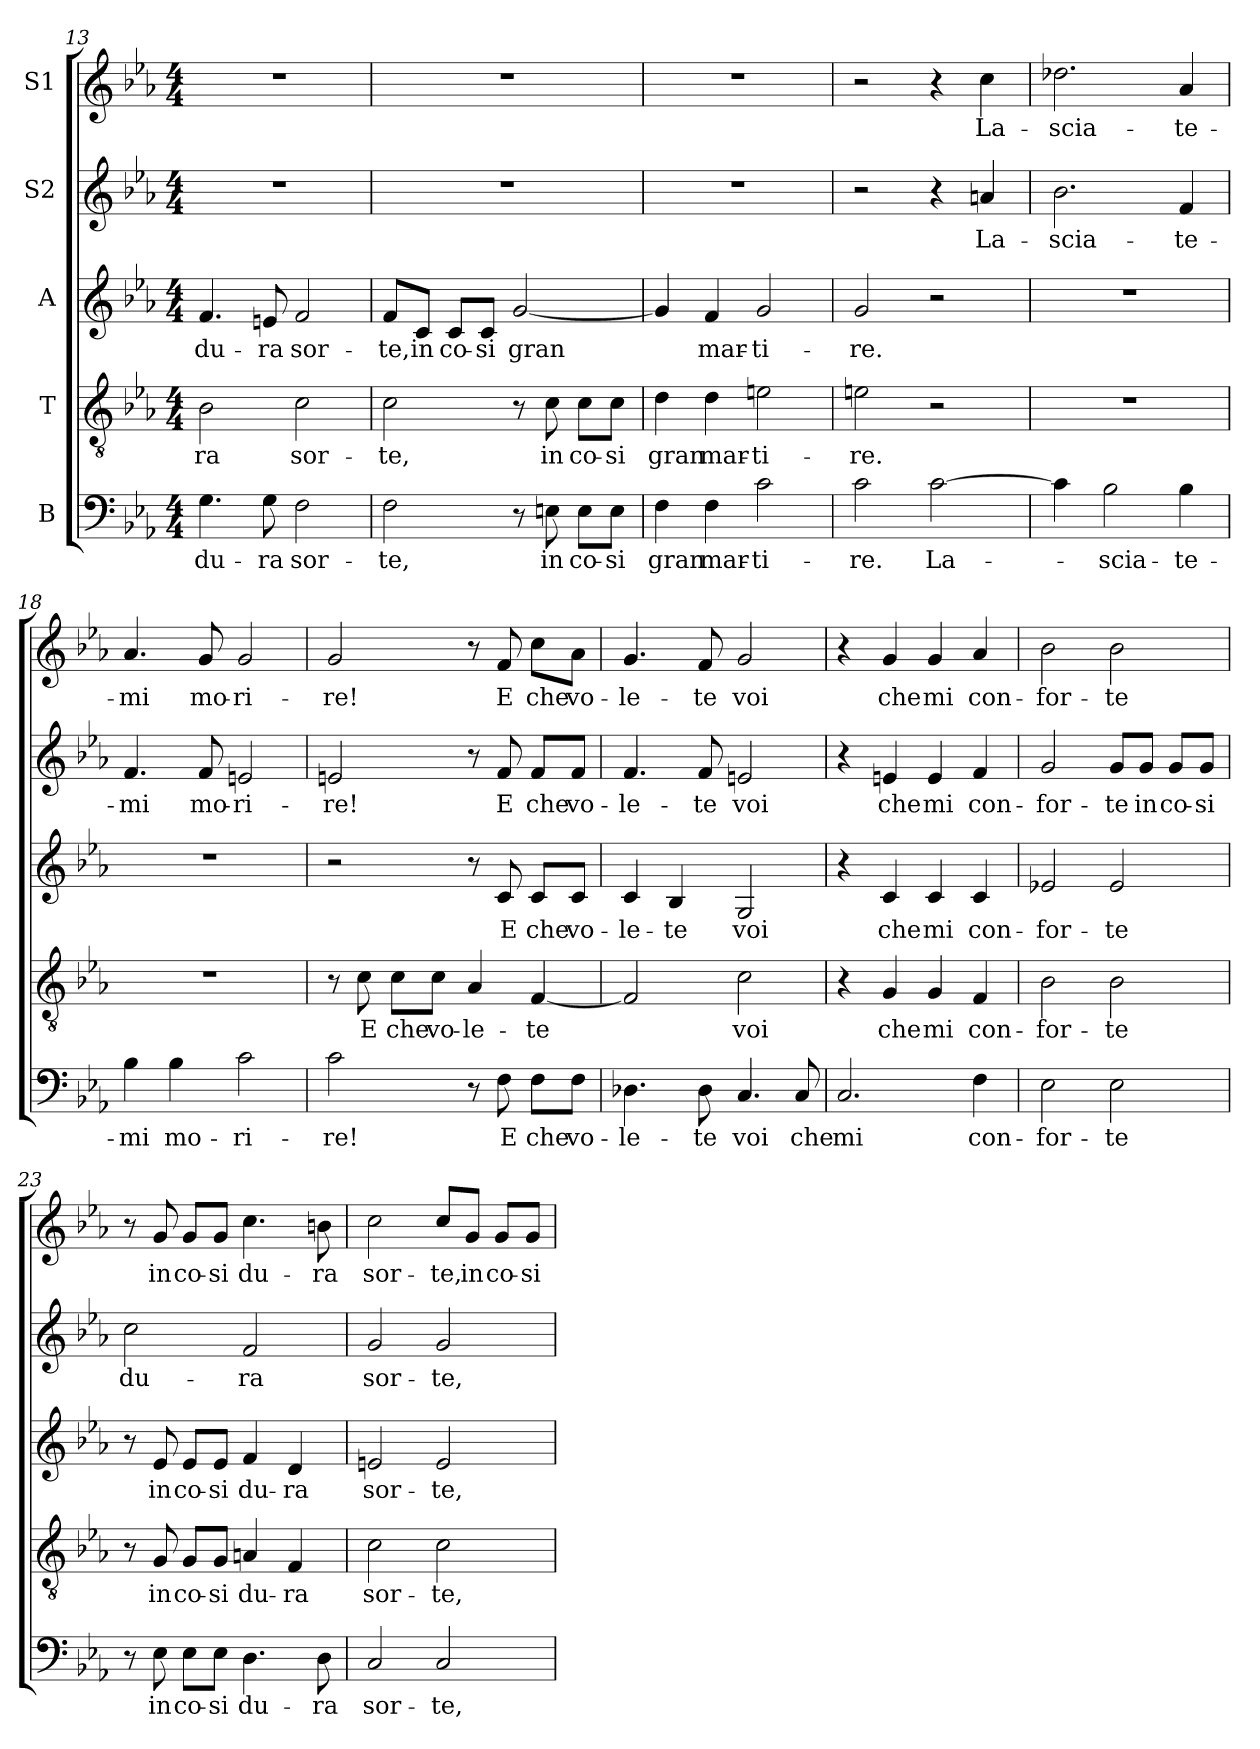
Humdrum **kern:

**kern	**text	**kern	**text	**kern	**text	**kern	**text	**kern	**text
*part5	*part5	*part4	*part4	*part3	*part3	*part2	*part2	*part1	*part1
*staff5	*staff5	*staff4	*staff4	*staff3	*staff3	*staff2	*staff2	*staff1	*staff1
*I"B	*	*I"T	*	*I"A	*	*I"S2	*	*I"S1	*
*clefF4	*	*clefGv2	*	*clefG2	*	*clefG2	*	*clefG2	*
*k[b-e-a-]	*	*k[b-e-a-]	*	*k[b-e-a-]	*	*k[b-e-a-]	*	*k[b-e-a-]	*
*M4/4	*	*M4/4	*	*M4/4	*	*M4/4	*	*M4/4	*
=13	=13	=13	=13	=13	=13	=13	=13	=13	=13
!	!LO:LY:b	!	!LO:LY:b	!	!LO:LY:b	!	!	!	!
4.G\	du-	2B-\	-ra	4.f/	du-	1r	.	1r	.
!	!LO:LY:b	!	!	!	!LO:LY:b	!	!	!	!
8G\	-ra	.	.	8en/	-ra	.	.	.	.
!	!LO:LY:b	!	!LO:LY:b	!	!LO:LY:b	!	!	!	!
2F\	sor-	2c\	sor-	2f/	sor-	.	.	.	.
=14	=14	=14	=14	=14	=14	=14	=14	=14	=14
!	!LO:LY:b	!	!LO:LY:b	!	!LO:LY:b	!	!	!	!
2F\	-te,	2c\	-te,	8f/L	-te,	1r	.	1r	.
!	!	!	!	!	!LO:LY:b	!	!	!	!
.	.	.	.	8c/J	in	.	.	.	.
!	!	!	!	!	!LO:LY:b	!	!	!	!
.	.	.	.	8c/L	co-	.	.	.	.
!	!	!	!	!	!LO:LY:b	!	!	!	!
.	.	.	.	8c/J	-si	.	.	.	.
!	!	!	!	!	!LO:LY:b	!	!	!	!
8r	.	8r	.	[2g/	gran	.	.	.	.
!	!LO:LY:b	!	!LO:LY:b	!	!	!	!	!	!
8En\	in	8c\	in	.	.	.	.	.	.
!	!LO:LY:b	!	!LO:LY:b	!	!	!	!	!	!
8E\L	co-	8c\L	co-	.	.	.	.	.	.
!	!LO:LY:b	!	!LO:LY:b	!	!	!	!	!	!
8E\J	-si	8c\J	-si	.	.	.	.	.	.
=15	=15	=15	=15	=15	=15	=15	=15	=15	=15
!	!LO:LY:b	!	!LO:LY:b	!	!	!	!	!	!
4F\	gran	4d\	gran	4g/]	.	1r	.	1r	.
!	!LO:LY:b	!	!LO:LY:b	!	!LO:LY:b	!	!	!	!
4F\	mar-	4d\	mar-	4f/	mar-	.	.	.	.
!	!LO:LY:b	!	!LO:LY:b	!	!LO:LY:b	!	!	!	!
2c\	-ti-	2en\	-ti-	2g/	-ti-	.	.	.	.
!!LO:PB:g=z
=16	=16	=16	=16	=16	=16	=16	=16	=16	=16
!	!LO:LY:b	!	!LO:LY:b	!	!LO:LY:b	!	!	!	!
2c\	-re.	2en\	-re.	2g/	-re.	2r	.	2r	.
!	!LO:LY:b	!	!	!	!	!	!	!	!
[2c\	La-	2r	.	2r	.	4r	.	4r	.
!	!	!	!	!	!	!	!LO:LY:b	!	!LO:LY:b
.	.	.	.	.	.	4an/	La-	4cc\	La-
=17	=17	=17	=17	=17	=17	=17	=17	=17	=17
!	!	!	!	!	!	!	!LO:LY:b	!	!LO:LY:b
4c\]	.	1r	.	1r	.	2.b-\	-scia-	2.dd-X\	-scia-
!	!LO:LY:b	!	!	!	!	!	!	!	!
2B-\	-scia-	.	.	.	.	.	.	.	.
!	!LO:LY:b	!	!	!	!	!	!LO:LY:b	!	!LO:LY:b
4B-\	-te-	.	.	.	.	4f/	-te-	4a-/	-te-
=18	=18	=18	=18	=18	=18	=18	=18	=18	=18
!	!LO:LY:b	!	!	!	!	!	!LO:LY:b	!	!LO:LY:b
4B-\	-mi	1r	.	1r	.	4.f/	-mi	4.a-/	-mi
!	!LO:LY:b	!	!	!	!	!	!	!	!
4B-\	mo-	.	.	.	.	.	.	.	.
!	!	!	!	!	!	!	!LO:LY:b	!	!LO:LY:b
.	.	.	.	.	.	8f/	mo-	8g/	mo-
!	!LO:LY:b	!	!	!	!	!	!LO:LY:b	!	!LO:LY:b
2c\	-ri-	.	.	.	.	2en/	-ri-	2g/	-ri-
=19	=19	=19	=19	=19	=19	=19	=19	=19	=19
!	!LO:LY:b	!	!	!	!	!	!LO:LY:b	!	!LO:LY:b
2c\	-re!	8r	.	2r	.	2en/	-re!	2g/	-re!
!	!	!	!LO:LY:b	!	!	!	!	!	!
.	.	8c\	E	.	.	.	.	.	.
!	!	!	!LO:LY:b	!	!	!	!	!	!
.	.	8c\L	che	.	.	.	.	.	.
!	!	!	!LO:LY:b	!	!	!	!	!	!
.	.	8c\J	vo-	.	.	.	.	.	.
!	!	!	!LO:LY:b	!	!	!	!	!	!
8r	.	4A-/	-le-	8r	.	8r	.	8r	.
!	!LO:LY:b	!	!	!	!LO:LY:b	!	!LO:LY:b	!	!LO:LY:b
8F\	E	.	.	8c/	E	8f/	E	8f/	E
!	!LO:LY:b	!	!LO:LY:b	!	!LO:LY:b	!	!LO:LY:b	!	!LO:LY:b
8F\L	che	[4F/	-te	8c/L	che	8f/L	che	8cc\L	che
!	!LO:LY:b	!	!	!	!LO:LY:b	!	!LO:LY:b	!	!LO:LY:b
8F\J	vo-	.	.	8c/J	vo-	8f/J	vo-	8a-\J	vo-
=20	=20	=20	=20	=20	=20	=20	=20	=20	=20
!	!LO:LY:b	!	!	!	!LO:LY:b	!	!LO:LY:b	!	!LO:LY:b
4.D-X\	-le-	2F/]	.	4c/	-le-	4.f/	-le-	4.g/	-le-
!	!	!	!	!	!LO:LY:b	!	!	!	!
.	.	.	.	4B-/	-te	.	.	.	.
!	!LO:LY:b	!	!	!	!	!	!LO:LY:b	!	!LO:LY:b
8D-\	-te	.	.	.	.	8f/	-te	8f/	-te
!	!LO:LY:b	!	!LO:LY:b	!	!LO:LY:b	!	!LO:LY:b	!	!LO:LY:b
4.C/	voi	2c\	voi	2G/	voi	2en/	voi	2g/	voi
!	!LO:LY:b	!	!	!	!	!	!	!	!
8C/	che	.	.	.	.	.	.	.	.
=21	=21	=21	=21	=21	=21	=21	=21	=21	=21
!	!LO:LY:b	!	!	!	!	!	!	!	!
2.C/	mi	4r	.	4r	.	4r	.	4r	.
!	!	!	!LO:LY:b	!	!LO:LY:b	!	!LO:LY:b	!	!LO:LY:b
.	.	4G/	che	4c/	che	4en/	che	4g/	che
!	!	!	!LO:LY:b	!	!LO:LY:b	!	!LO:LY:b	!	!LO:LY:b
.	.	4G/	mi	4c/	mi	4e/	mi	4g/	mi
!	!LO:LY:b	!	!LO:LY:b	!	!LO:LY:b	!	!LO:LY:b	!	!LO:LY:b
4F\	con-	4F/	con-	4c/	con-	4f/	con-	4a-/	con-
=22	=22	=22	=22	=22	=22	=22	=22	=22	=22
!	!LO:LY:b	!	!LO:LY:b	!	!LO:LY:b	!	!LO:LY:b	!	!LO:LY:b
2E-\	-for-	2B-\	-for-	2e-X/	-for-	2g/	-for-	2b-\	-for-
!	!LO:LY:b	!	!LO:LY:b	!	!LO:LY:b	!	!LO:LY:b	!	!LO:LY:b
2E-\	-te	2B-\	-te	2e-/	-te	8g/L	-te	2b-\	-te
!	!	!	!	!	!	!	!LO:LY:b	!	!
.	.	.	.	.	.	8g/J	in	.	.
!	!	!	!	!	!	!	!LO:LY:b	!	!
.	.	.	.	.	.	8g/L	co-	.	.
!	!	!	!	!	!	!	!LO:LY:b	!	!
.	.	.	.	.	.	8g/J	-si	.	.
!!LO:LB:g=z
=23	=23	=23	=23	=23	=23	=23	=23	=23	=23
!	!	!	!	!	!	!	!LO:LY:b	!	!
8r	.	8r	.	8r	.	2cc\	du-	8r	.
!	!LO:LY:b	!	!LO:LY:b	!	!LO:LY:b	!	!	!	!LO:LY:b
8E-\	in	8G/	in	8e-/	in	.	.	8g/	in
!	!LO:LY:b	!	!LO:LY:b	!	!LO:LY:b	!	!	!	!LO:LY:b
8E-\L	co-	8G/L	co-	8e-/L	co-	.	.	8g/L	co-
!	!LO:LY:b	!	!LO:LY:b	!	!LO:LY:b	!	!	!	!LO:LY:b
8E-\J	-si	8G/J	-si	8e-/J	-si	.	.	8g/J	-si
!	!LO:LY:b	!	!LO:LY:b	!	!LO:LY:b	!	!LO:LY:b	!	!LO:LY:b
4.D\	du-	4An/	du-	4f/	du-	2f/	-ra	4.cc\	du-
!	!	!	!LO:LY:b	!	!LO:LY:b	!	!	!	!
.	.	4F/	-ra	4d/	-ra	.	.	.	.
!	!LO:LY:b	!	!	!	!	!	!	!	!LO:LY:b
8D\	-ra	.	.	.	.	.	.	8bn\	-ra
=24	=24	=24	=24	=24	=24	=24	=24	=24	=24
!	!LO:LY:b	!	!LO:LY:b	!	!LO:LY:b	!	!LO:LY:b	!	!LO:LY:b
2C/	sor-	2c\	sor-	2en/	sor-	2g/	sor-	2cc\	sor-
!	!LO:LY:b	!	!LO:LY:b	!	!LO:LY:b	!	!LO:LY:b	!	!LO:LY:b
2C/	-te,	2c\	-te,	2e/	-te,	2g/	-te,	8cc/L	-te,
!	!	!	!	!	!	!	!	!	!LO:LY:b
.	.	.	.	.	.	.	.	8g/J	in
!	!	!	!	!	!	!	!	!	!LO:LY:b
.	.	.	.	.	.	.	.	8g/L	co-
!	!	!	!	!	!	!	!	!	!LO:LY:b
.	.	.	.	.	.	.	.	8g/J	-si
=	=	=	=	=	=	=	=	=	=
*-	*-	*-	*-	*-	*-	*-	*-	*-	*-
